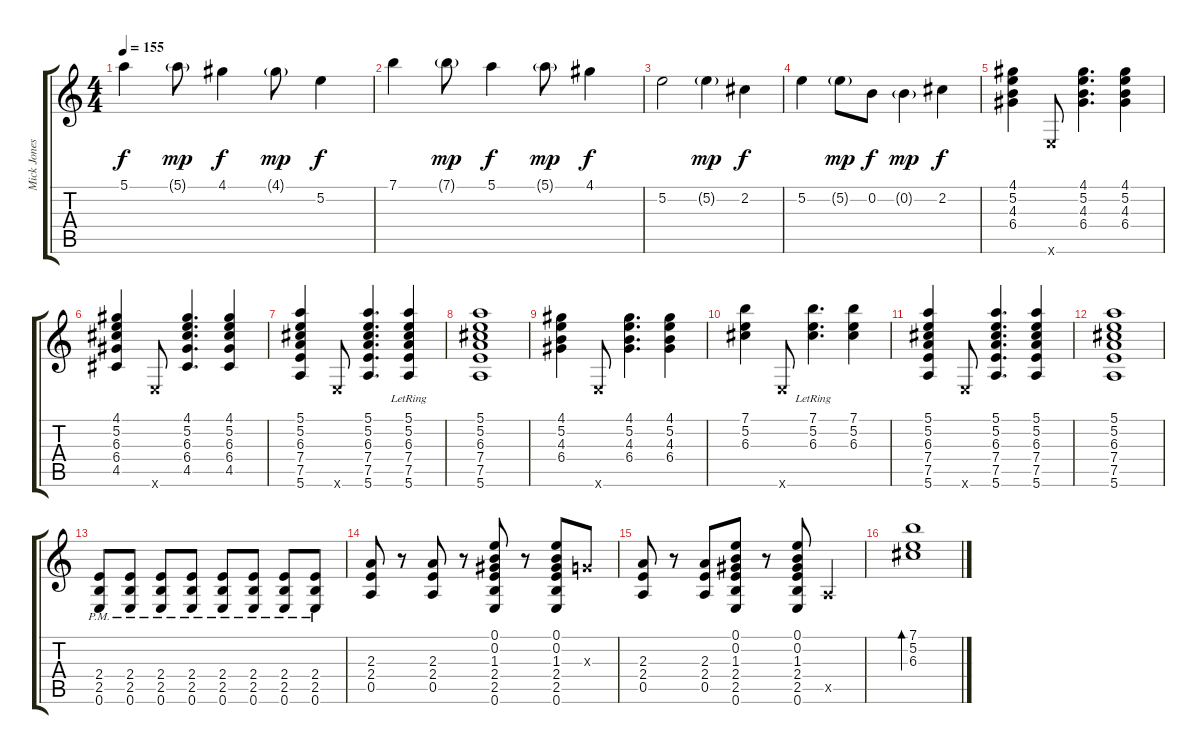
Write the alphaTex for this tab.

\track ("Mick Jones - Lead Guitar" "Mick Jones") {instrument overdrivenguitar}
\staff {score tabs}
\tuning (E4 B3 G3 D3 A2 E2) {hide}
\ts (4 4)
\tempo 155
\clef g2
\ks c
5.1.4{dy f} 5.1{g}.8{dy mp} 4.1.4{dy f} 4.1{g}.8{dy mp} 5.2.4{dy f} |
7.1.4 7.1{g}.8{dy mp} 5.1.4{dy f} 5.1{g}.8{dy mp} 4.1.4{dy f} |
5.2.2 5.2{g}.4{dy mp} 2.2.4{dy f} |
5.2.4 5.2{g}.8{dy mp} 0.2.8{dy f} 0.2{g}.4{dy mp} 2.2.4{dy f} |
(4.1 5.2 4.3 6.4).4 0.6{x}.8 (4.1 5.2 4.3 6.4).4{d} (4.1 5.2 4.3 6.4).4 |
(4.1 5.2 6.3 6.4 4.5).4 0.6{x}.8 (4.1 5.2 6.3 6.4 4.5).4{d} (4.1 5.2 6.3 6.4 4.5).4 |
(5.1 5.2 6.3 7.4 7.5 5.6).4 0.6{x}.8 (5.1 5.2 6.3 7.4 7.5 5.6).4{d} (5.1 5.2 6.3 7.4 7.5 5.6{lr}).4 |
(5.1 5.2 6.3 7.4 7.5 5.6).1 |
(4.1 5.2 4.3 6.4).4 0.6{x}.8 (4.1 5.2 4.3 6.4).4{d} (4.1 5.2 4.3 6.4).4 |
(7.1 5.2 6.3).4 0.6{x}.8 (7.1{lr} 5.2 6.3).4{d} (7.1 5.2 6.3).4 |
(5.1 5.2 6.3 7.4 7.5 5.6).4 0.6{x}.8 (5.1 5.2 6.3 7.4 7.5 5.6).4{d} (5.1 5.2 6.3 7.4 7.5 5.6).4 |
(5.1 5.2 6.3 7.4 7.5 5.6).1 |
(2.4{pm} 2.5{pm} 0.6).8 (2.4{pm} 2.5{pm} 0.6).8 (2.4{pm} 2.5{pm} 0.6).8 (2.4{pm} 2.5{pm} 0.6).8 (2.4{pm} 2.5{pm} 0.6).8 (2.4{pm} 2.5{pm} 0.6).8 (2.4{pm} 2.5{pm} 0.6).8 (2.4{pm} 2.5{pm} 0.6).8 |
(2.3 2.4 0.5).8 r.8 (2.3 2.4 0.5).8 r.8 (0.1 0.2 1.3 2.4 2.5 0.6).8 r.8 (0.1 0.2 1.3 2.4 2.5 0.6).8 0.3{x}.8 |
(2.3 2.4 0.5).8 r.8 (2.3 2.4 0.5).8 (0.1 0.2 1.3 2.4 2.5 0.6).8 r.8 (0.1 0.2 1.3 2.4 2.5 0.6).8 0.5{x}.4 |
(7.1 5.2 6.3).1{bd 480}
